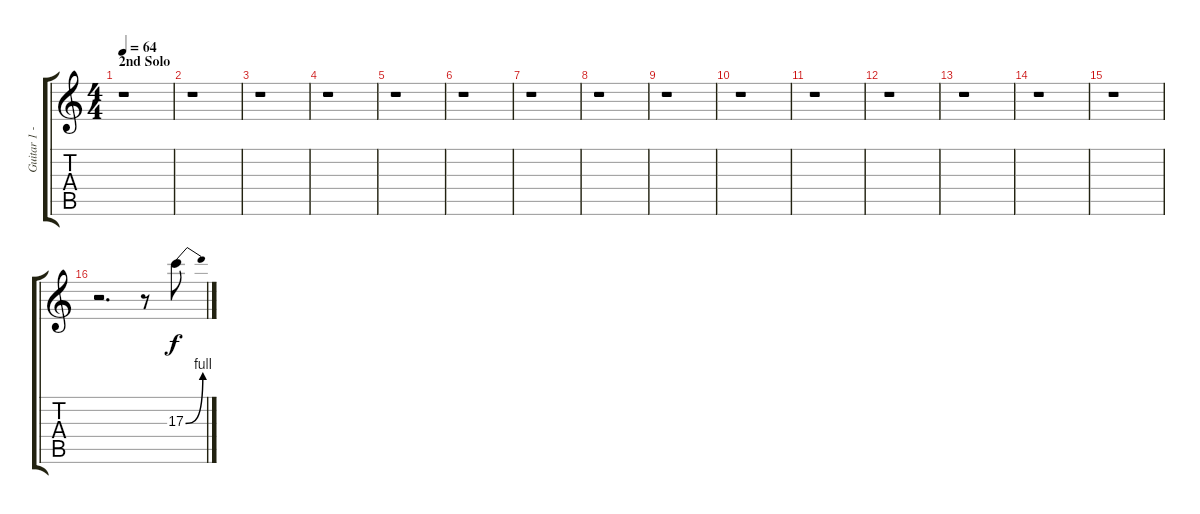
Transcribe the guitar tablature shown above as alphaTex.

\track ("Guitar 1 - Solo" "Guitar 1 -") {instrument distortionguitar}
\staff {score tabs}
\tuning (E4 B3 G3 D3 A2 E2) {hide}
\ts (4 4)
\section ("" "2nd Solo")
\tempo 64
\clef g2
\ks c
r.1{dy f} |
r.1 |
r.1 |
r.1 |
r.1 |
r.1 |
r.1 |
r.1 |
r.1 |
r.1 |
r.1 |
r.1 |
r.1 |
r.1 |
r.1 |
r.2{d} r.8 17.3{be (bend 0 0 60 4)}.8
